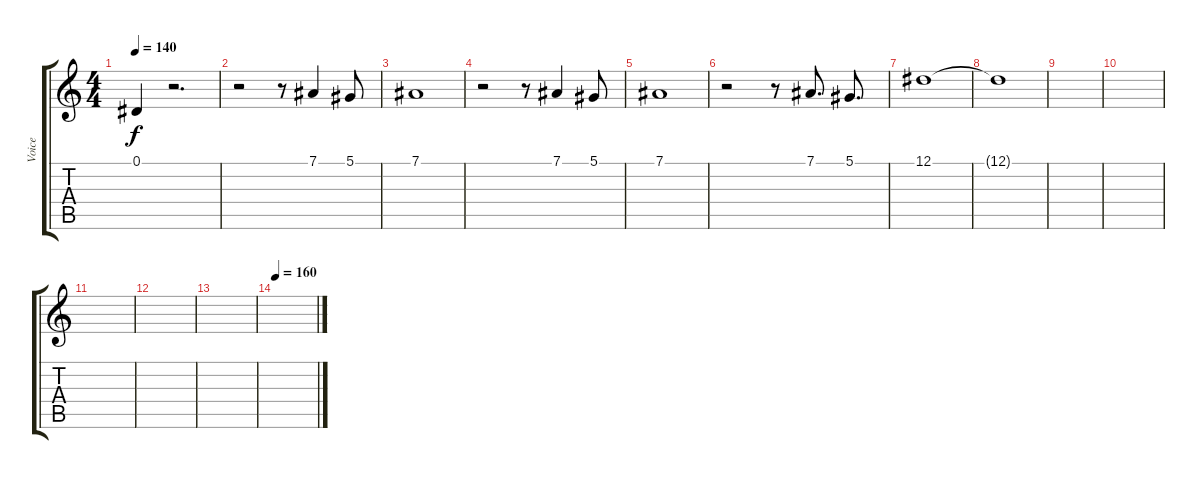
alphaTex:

\track ("Voice" "Voice") {instrument lead6voice}
\staff {score tabs}
\tuning (Eb4 Bb3 Gb3 Db3 Ab2 Eb2) {hide}
\ts (4 4)
\tempo 140
\clef g2
\ks c
0.1.4{dy f} r.2{d} |
r.2 r.8 7.1.4 5.1.8 |
7.1.1 |
r.2 r.8 7.1.4 5.1.8 |
7.1.1 |
r.2 r.8 7.1.8{d} 5.1.8{d} |
12.1.1 |
12.1{t}.1 |
|
|
|
|
|
\tempo 160
